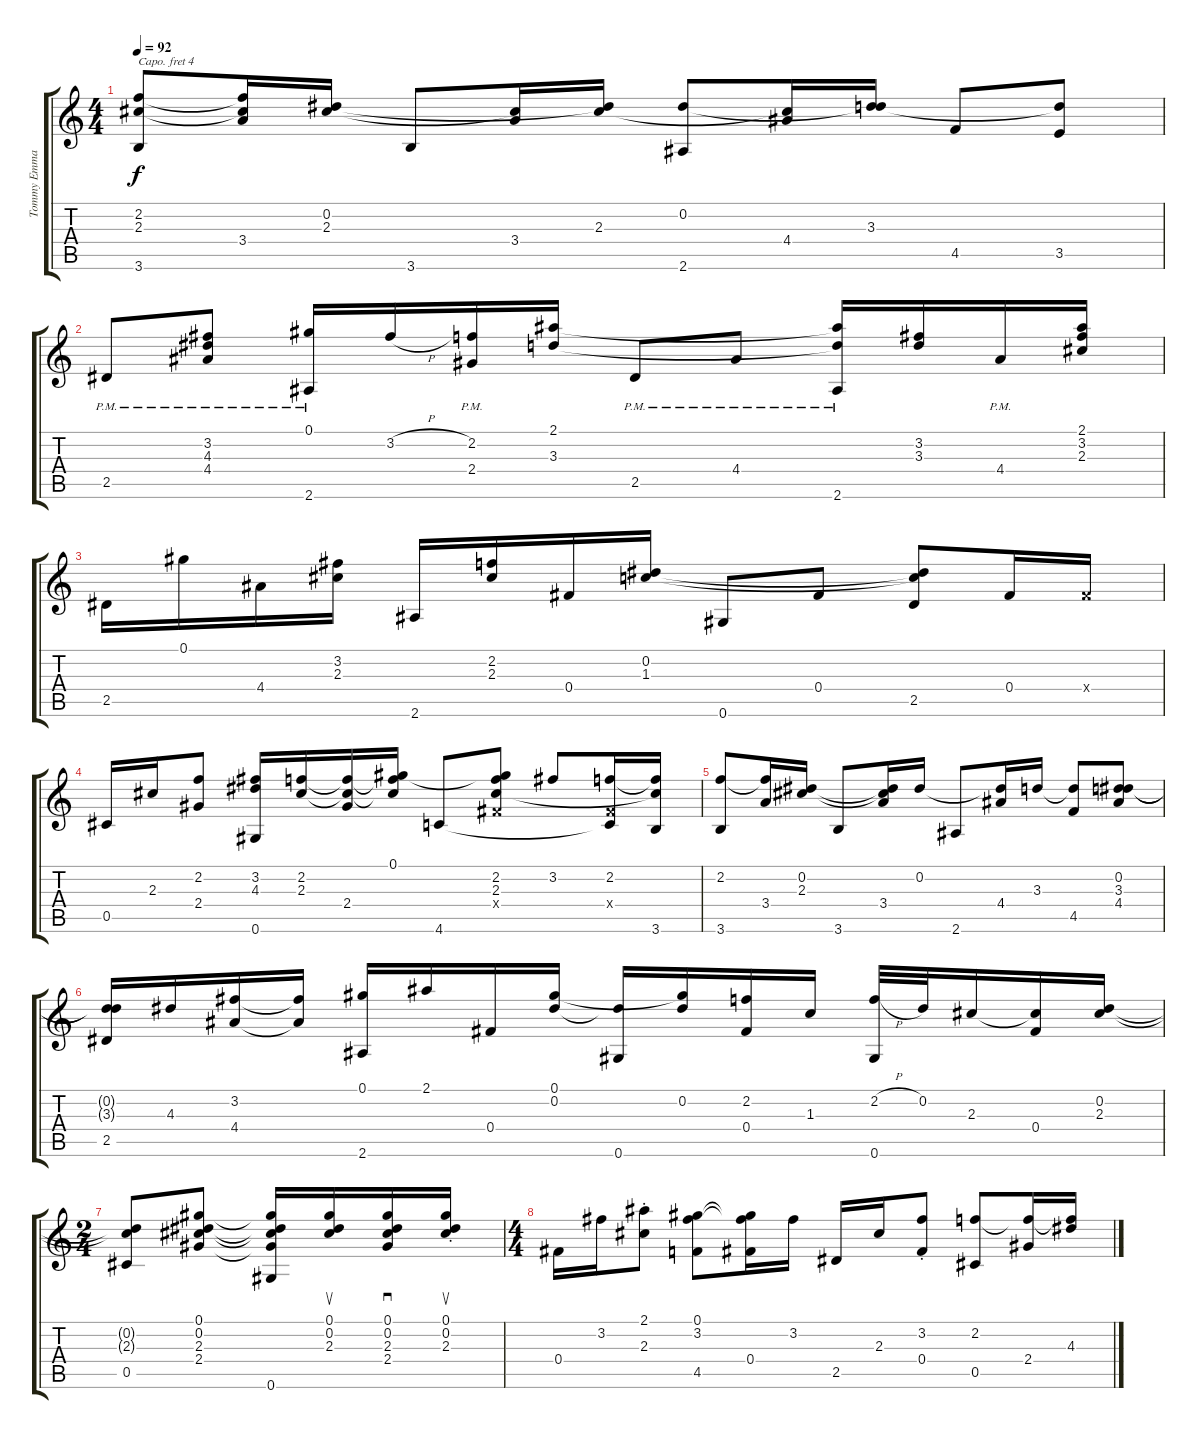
\track ("Tommy Emmanuel" "Tommy Emma") {instrument acousticguitarsteel}
\staff {score tabs}
\capo 4
\tuning (E4 B3 G3 D3 A2 E2) {hide}
\ts (4 4)
\tempo 92
\clef g2
\ks c
(2.2 2.3 3.6).8{dy f} (2.2{t} 2.3{t} 3.4).16 (0.2 2.3).16 3.6.8 (2.3{t} 3.4).16 (0.2{t} 2.3).16 (0.2 2.6).8 (2.3{t} 4.4).16 (0.2{t} 3.3).16 4.5.8 (3.3{t} 3.5).8 |
2.5{pm}.8 (3.2 4.3 4.4{pm}).8 (0.1 2.6{pm}).16 3.2{h}.16 (2.2 2.4{pm}).16 (2.1 3.3).16 2.5{pm}.8 4.4{pm}.8 (2.1{t} 3.3{t} 2.6{pm}).16 (3.2 3.3).16 4.4{pm}.16 (2.1 3.2 2.3).16 |
2.5.16 0.1.16 4.4.16 (3.2 2.3).16 2.6.16 (2.2 2.3).16 0.4.16 (0.2 1.3).16 0.6.8 0.4.8 (0.2{t} 1.3{t} 2.5).8 0.4.16 0.4{x}.16 |
0.5.16 2.3.16 (2.2 2.4).8 (3.2 4.3 0.6).16 (2.2 2.3).16 (2.2{t} 2.3{t} 2.4).16 (0.1 2.2{t} 2.3{t}).16 4.6.8 (0.1{t} 2.2 2.3 0.4{x}).8 3.2.8 (2.2 0.4{x} 4.6{t}).16 (2.2{t} 2.3{t} 3.6).16 |
(2.2 3.6).8 (2.2{t} 3.4).16 (0.2 2.3).16 3.6.8 (0.2{t} 2.3{t} 3.4).16 0.2.16 2.6.8 (0.2{t} 4.4).16 3.3.16 (3.3{t} 4.5).8 (0.2 3.3 4.4).8 |
(0.2{t} 3.3{t} 2.5).16 4.3.16 (3.2 4.4).16 (3.2{t} 4.4{t}).16 (0.1 2.6).16 2.1.16 0.4.16 (0.1 0.2).16 (0.2{t} 0.6).16 (0.1{t} 0.2).16 (2.2 0.4).16 1.3.16 (2.2{h} 0.6).32 0.2.32 2.3.16 (2.3{t} 0.4).16 (0.2 2.3).16 |
\ts (2 4)
(0.2{t} 2.3{t} 0.5).8 (0.1 0.2 2.3 2.4).8 (0.1{t} 0.2{t} 2.3{t} 2.4{t} 0.6).16 (0.1 0.2 2.3).16{su} (0.1 0.2 2.3 2.4).16{sd} (0.1{st} 0.2{st} 2.3{st}).16{su} |
\ts (4 4)
0.4.16 3.2.16 (2.1{st} 2.3{st}).8 (0.1 3.2 4.5).8 (0.1{t} 3.2{t} 0.4).16 3.2.16 2.5.16 2.3.16 (3.2{st} 0.4{st}).8 (2.2 0.5).8 (2.2{t} 2.4).16 (2.2{t} 4.3).16
